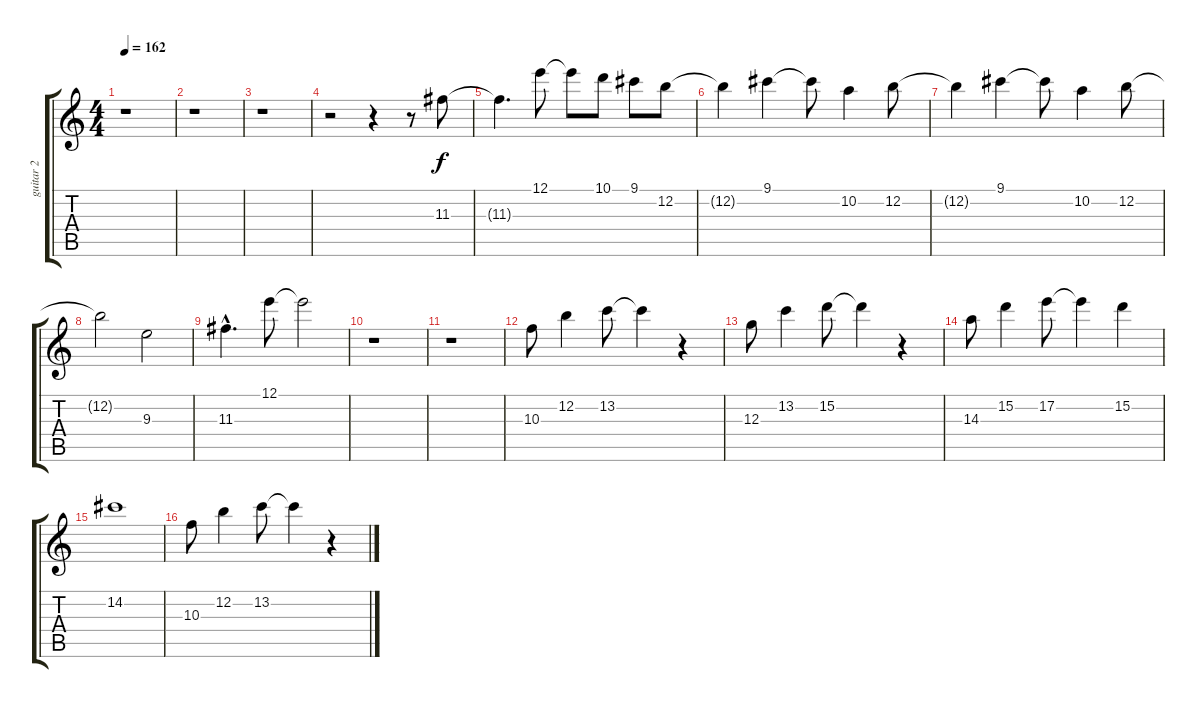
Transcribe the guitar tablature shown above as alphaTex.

\track ("guitar 2" "guitar 2") {instrument overdrivenguitar}
\staff {score tabs}
\tuning (E4 B3 G3 D3 A2 E2) {hide}
\ts (4 4)
\tempo 162
\clef g2
\ks c
r.1{dy f} |
r.1 |
r.1 |
r.2 r.4 r.8 11.3.8 |
11.3{t}.4{d} 12.1.8 12.1{t}.8 10.1.8 9.1.8 12.2.8 |
12.2{t}.4 9.1.4 9.1{t}.8 10.2.4 12.2.8 |
12.2{t}.4 9.1.4 9.1{t}.8 10.2.4 12.2.8 |
12.2{t}.2 9.3.2 |
11.3{hac}.4{d} 12.1.8 12.1{t}.2 |
r.1 |
r.1 |
10.3.8 12.2.4 13.2.8 13.2{t}.4 r.4 |
12.3.8 13.2.4 15.2.8 15.2{t}.4 r.4 |
14.3.8 15.2.4 17.2.8 17.2{t}.4 15.2.4 |
14.2.1 |
10.3.8 12.2.4 13.2.8 13.2{t}.4 r.4
